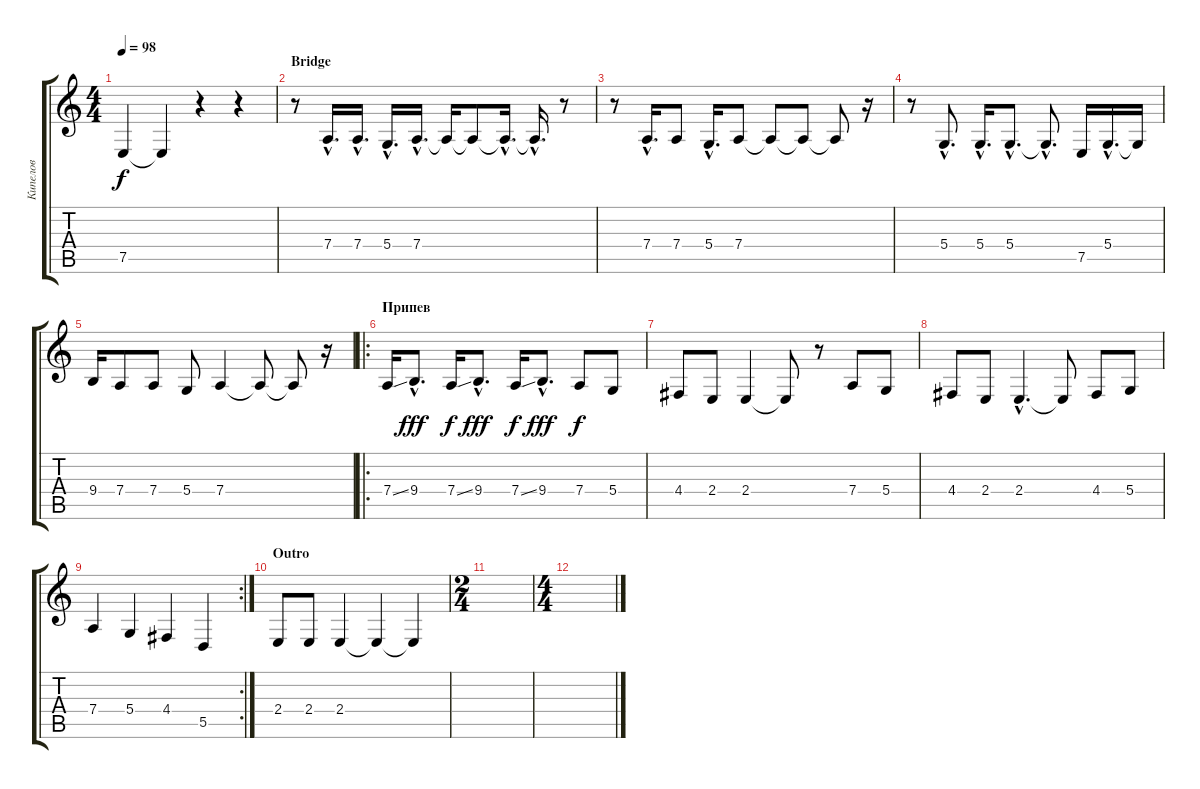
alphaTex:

\track ("Кипелов" "Кипелов") {instrument viola}
\staff {score tabs}
\tuning (E4 B3 G3 D3 A2 E2) {hide}
\ts (4 4)
\tempo 98
\clef g2
\ks c
7.5{t}.4{dy f} 7.5{t}.4 r.4 r.4 |
\section ("" "Bridge")
r.8 7.4{hac}.16{d} 7.4{hac}.16{d} 5.4{hac}.16{d} 7.4{hac}.16{d} 7.4{t}.16 7.4{t}.8 7.4{hac t}.16{d} 7.4{hac t}.16{d} r.8 |
r.8 7.4{hac}.16{d} 7.4.8 5.4{hac}.16{d} 7.4.8 7.4{t}.8 7.4{t}.8 7.4{t}.8 r.16 |
r.8 5.4{hac}.8{d} 5.4{hac}.16{d} 5.4{hac}.8{d} 5.4{hac t}.8{d} 7.5.16 5.4{hac}.16{d} 5.4{t}.16 |
9.4.16 7.4.8 7.4.8 5.4.8 7.4.4 7.4{t}.8 7.4{t}.8 r.16 |
\ro
\section ("" "Припев")
7.4{ss}.16 9.4{hac}.8{d dy fff} 7.4{ss}.16{dy f} 9.4{hac}.8{d dy fff} 7.4{ss}.16{dy f} 9.4{hac}.8{d dy fff} 7.4.8{dy f} 5.4.8 |
4.4.8 2.4.8 2.4.4 2.4{t}.8 r.8 7.4.8 5.4.8 |
4.4.8 2.4.8 2.4{hac}.4{d} 2.4{t}.8 4.4.8 5.4.8 |
\rc 2
7.4.4 5.4.4 4.4.4 5.5.4 |
\section ("" "Outro")
2.4.8 2.4.8 2.4.4 2.4{t}.4 2.4{t}.4 |
\ts (2 4)
|
\ts (4 4)
